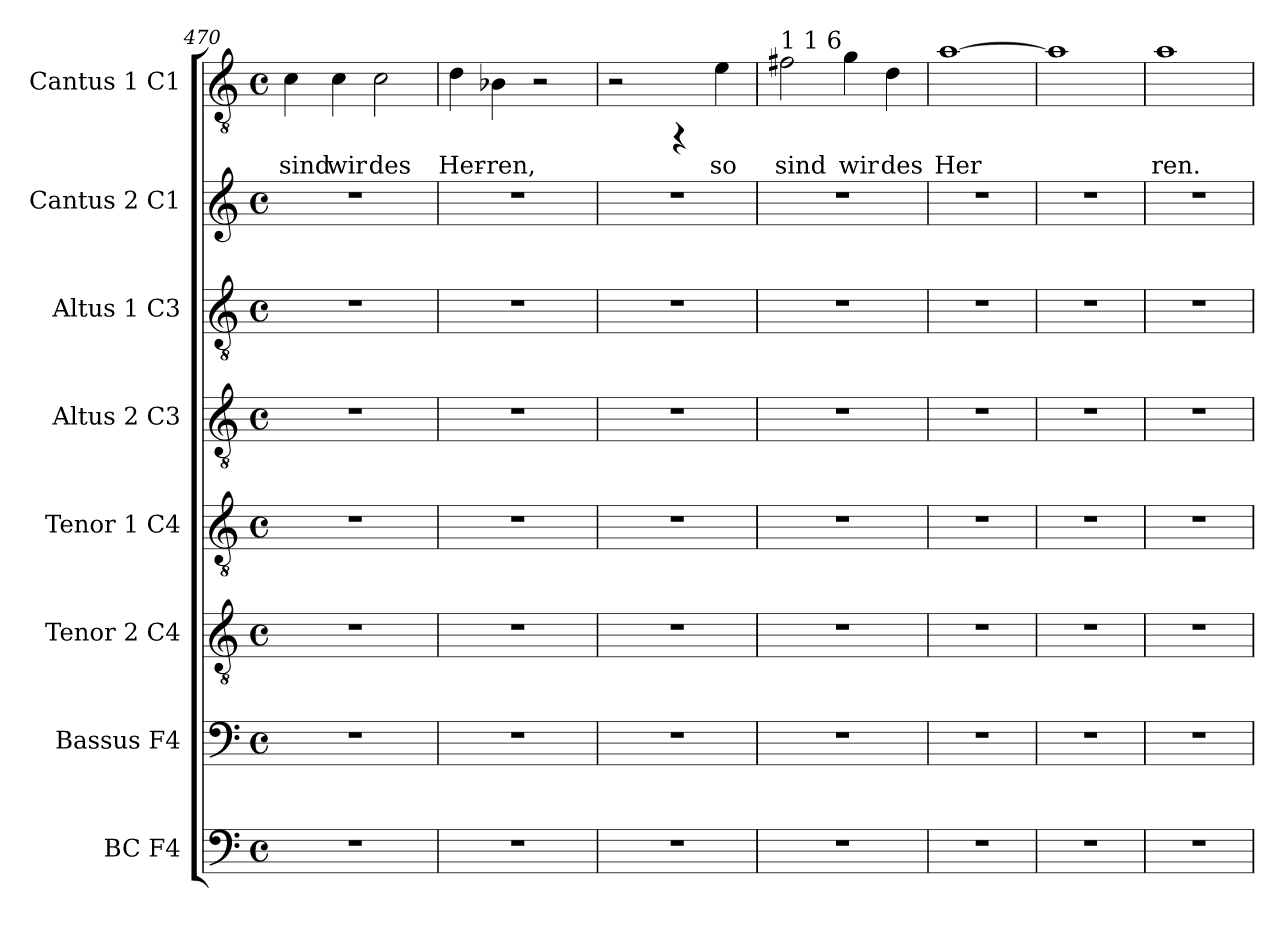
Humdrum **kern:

**kern	**kern	**kern	**kern	**kern	**kern	**kern	**kern	**text
*part8	*part7	*part6	*part5	*part4	*part3	*part2	*part1	*part1
*staff8	*staff7	*staff6	*staff5	*staff4	*staff3	*staff2	*staff1	*staff1
*I"BC  F4	*I"Bassus  F4	*I"Tenor 2  C4	*I"Tenor 1  C4	*I"Altus 2  C3	*I"Altus 1  C3	*I"Cantus 2  C1	*I"Cantus 1  C1	*
*clefF4	*clefF4	*clefGv2	*clefGv2	*clefGv2	*clefGv2	*clefG2	*clefGv2	*
*k[]	*k[]	*k[]	*k[]	*k[]	*k[]	*k[]	*k[]	*
*C:	*C:	*C:	*C:	*C:	*C:	*C:	*C:	*
*M4/4	*M4/4	*M4/4	*M4/4	*M4/4	*M4/4	*M4/4	*M4/4	*
*met(c)	*met(c)	*met(c)	*met(c)	*met(c)	*met(c)	*met(c)	*met(c)	*
=470	=470	=470	=470	=470	=470	=470	=470	=470
!	!	!	!	!	!	!	!	!LO:LY:b:cj
1r	1r	1r	1r	1r	1r	1r	4c\	sind
!	!	!	!	!	!	!	!	!LO:LY:b:cj
.	.	.	.	.	.	.	4c\	wir
!	!	!	!	!	!	!	!	!LO:LY:b:cj
.	.	.	.	.	.	.	2c\	des
=471	=471	=471	=471	=471	=471	=471	=471	=471
!	!	!	!	!	!	!	!	!LO:LY:b:cj
1r	1r	1r	1r	1r	1r	1r	4d\	Her-
!	!	!	!	!	!	!	!	!LO:LY:b:cj
.	.	.	.	.	.	.	4B-X\	-ren,
.	.	.	.	.	.	.	2r	.
=472	=472	=472	=472	=472	=472	=472	=472	=472
1r	1r	1r	1r	1r	1r	1r	2r	.
.	.	.	.	.	.	.	4rFF	.
!	!	!	!	!	!	!	!	!LO:LY:b:cj
.	.	.	.	.	.	.	4e\	so
!!LO:LB:g=z
=473	=473	=473	=473	=473	=473	=473	=473	=473
!	!	!	!	!	!	!	!LO:TX:a:t=1 1 6	!
!	!	!	!	!	!	!	!	!LO:LY:b:cj
1r	1r	1r	1r	1r	1r	1r	2f#X\	sind
!	!	!	!	!	!	!	!	!LO:LY:b:cj
.	.	.	.	.	.	.	4g\	wir
!	!	!	!	!	!	!	!	!LO:LY:b:cj
.	.	.	.	.	.	.	4d\	des
=474	=474	=474	=474	=474	=474	=474	=474	=474
!	!	!	!	!	!	!	!	!LO:LY:b:cj
1r	1r	1r	1r	1r	1r	1r	[>1a	Her-
=475	=475	=475	=475	=475	=475	=475	=475	=475
!	!	!	!	!	!	!	!	!LO:LY:b:cj
1r	1r	1r	1r	1r	1r	1r	1a]	--
=476	=476	=476	=476	=476	=476	=476	=476	=476
!	!	!	!	!	!	!	!	!LO:LY:b:cj
1r	1r	1r	1r	1r	1r	1r	1a	-ren.
=!	=!	=!	=!	=!	=!	=!	=!	=!
*-	*-	*-	*-	*-	*-	*-	*-	*-
